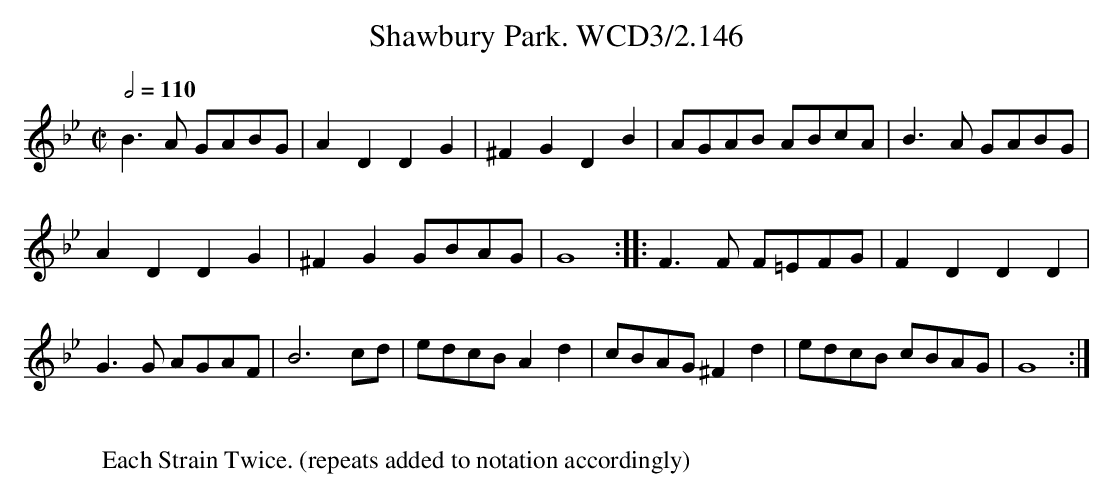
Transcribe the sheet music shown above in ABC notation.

X:1
T:Shawbury Park. WCD3/2.146
M:C|
L:1/8
Q:1/2=110
K:Gm
B3A GABG|A2D2 D2G2|^F2G2 D2B2|AGAB ABcA|B3A GABG|
A2D2 D2G2|^F2G2 GBAG|G8::F3F F=EFG|F2D2D2D2|
G3G AGAF|B6 cd|edcB A2d2|cBAG ^F2d2|edcB cBAG|G8:|
W:
W:Each Strain Twice. (repeats added to notation accordingly)
